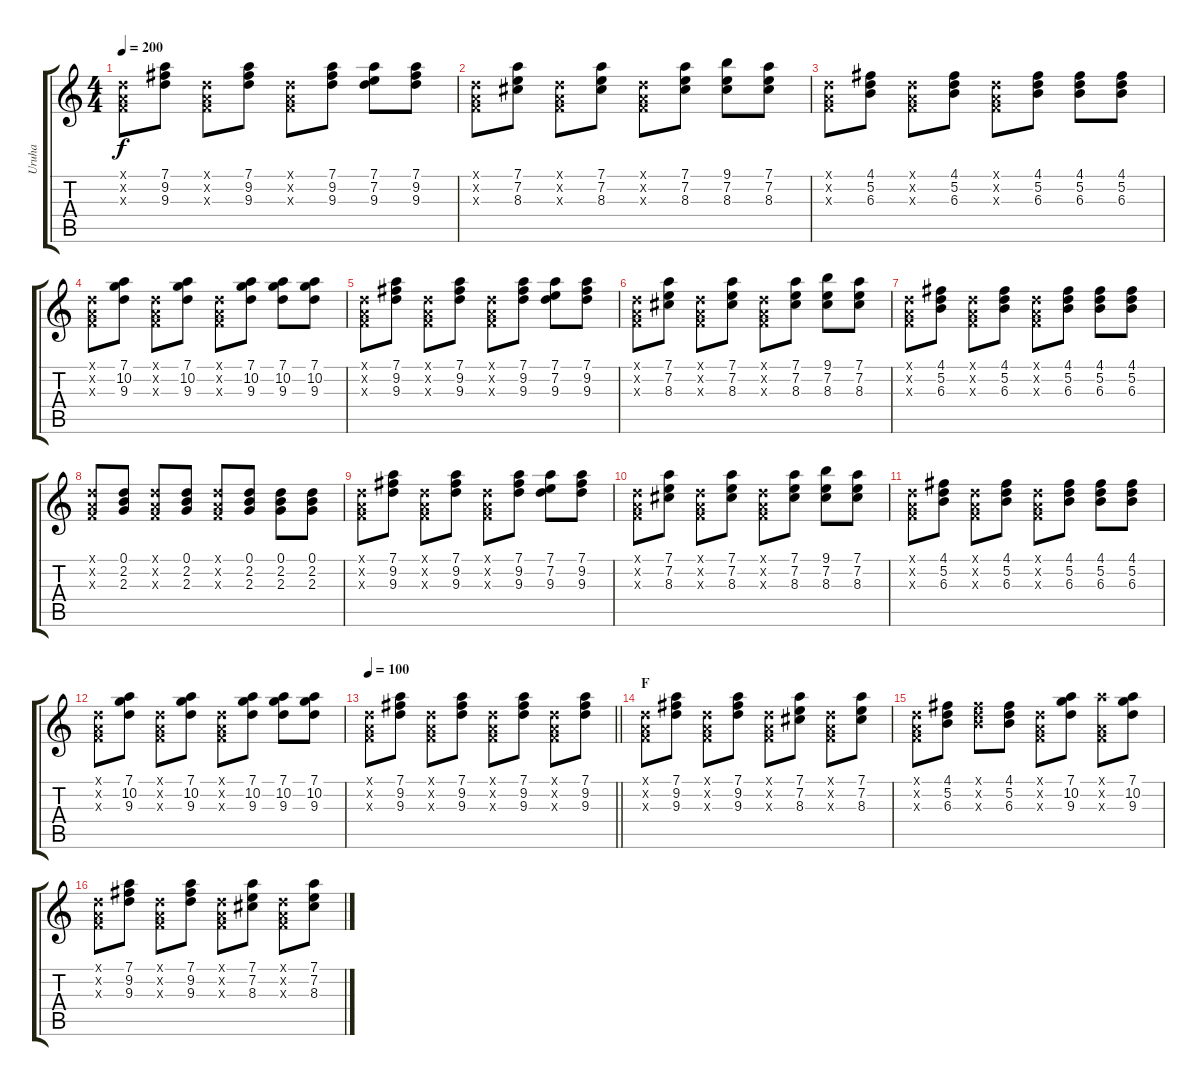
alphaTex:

\track ("Uruha" "Uruha") {instrument distortionguitar}
\staff {score tabs}
\tuning (D4 A3 F3 C3 G2 D2) {hide}
\ts (4 4)
\tempo 200
\clef g2
\ks c
(0.1{x} 0.2{x} 0.3{x}).8{dy f} (7.1 9.2 9.3).8 (0.1{x} 0.2{x} 0.3{x}).8 (7.1 9.2 9.3).8 (0.1{x} 0.2{x} 0.3{x}).8 (7.1 9.2 9.3).8 (7.1 7.2 9.3).8 (7.1 9.2 9.3).8 |
(0.1{x} 0.2{x} 0.3{x}).8 (7.1 7.2 8.3).8 (0.1{x} 0.2{x} 0.3{x}).8 (7.1 7.2 8.3).8 (0.1{x} 0.2{x} 0.3{x}).8 (7.1 7.2 8.3).8 (9.1 7.2 8.3).8 (7.1 7.2 8.3).8 |
(0.1{x} 0.2{x} 0.3{x}).8 (4.1 5.2 6.3).8 (0.1{x} 0.2{x} 0.3{x}).8 (4.1 5.2 6.3).8 (0.1{x} 0.2{x} 0.3{x}).8 (4.1 5.2 6.3).8 (4.1 5.2 6.3).8 (4.1 5.2 6.3).8 |
(0.1{x} 0.2{x} 0.3{x}).8 (7.1 10.2 9.3).8 (0.1{x} 0.2{x} 0.3{x}).8 (7.1 10.2 9.3).8 (0.1{x} 0.2{x} 0.3{x}).8 (7.1 10.2 9.3).8 (7.1 10.2 9.3).8 (7.1 10.2 9.3).8 |
(0.1{x} 0.2{x} 0.3{x}).8 (7.1 9.2 9.3).8 (0.1{x} 0.2{x} 0.3{x}).8 (7.1 9.2 9.3).8 (0.1{x} 0.2{x} 0.3{x}).8 (7.1 9.2 9.3).8 (7.1 7.2 9.3).8 (7.1 9.2 9.3).8 |
(0.1{x} 0.2{x} 0.3{x}).8 (7.1 7.2 8.3).8 (0.1{x} 0.2{x} 0.3{x}).8 (7.1 7.2 8.3).8 (0.1{x} 0.2{x} 0.3{x}).8 (7.1 7.2 8.3).8 (9.1 7.2 8.3).8 (7.1 7.2 8.3).8 |
(0.1{x} 0.2{x} 0.3{x}).8 (4.1 5.2 6.3).8 (0.1{x} 0.2{x} 0.3{x}).8 (4.1 5.2 6.3).8 (0.1{x} 0.2{x} 0.3{x}).8 (4.1 5.2 6.3).8 (4.1 5.2 6.3).8 (4.1 5.2 6.3).8 |
(0.1{x} 0.2{x} 0.3{x}).8 (0.1 2.2 2.3).8 (0.1{x} 0.2{x} 0.3{x}).8 (0.1 2.2 2.3).8 (0.1{x} 0.2{x} 0.3{x}).8 (0.1 2.2 2.3).8 (0.1 2.2 2.3).8 (0.1 2.2 2.3).8 |
(0.1{x} 0.2{x} 0.3{x}).8 (7.1 9.2 9.3).8 (0.1{x} 0.2{x} 0.3{x}).8 (7.1 9.2 9.3).8 (0.1{x} 0.2{x} 0.3{x}).8 (7.1 9.2 9.3).8 (7.1 7.2 9.3).8 (7.1 9.2 9.3).8 |
(0.1{x} 0.2{x} 0.3{x}).8 (7.1 7.2 8.3).8 (0.1{x} 0.2{x} 0.3{x}).8 (7.1 7.2 8.3).8 (0.1{x} 0.2{x} 0.3{x}).8 (7.1 7.2 8.3).8 (9.1 7.2 8.3).8 (7.1 7.2 8.3).8 |
(0.1{x} 0.2{x} 0.3{x}).8 (4.1 5.2 6.3).8 (0.1{x} 0.2{x} 0.3{x}).8 (4.1 5.2 6.3).8 (0.1{x} 0.2{x} 0.3{x}).8 (4.1 5.2 6.3).8 (4.1 5.2 6.3).8 (4.1 5.2 6.3).8 |
(0.1{x} 0.2{x} 0.3{x}).8 (7.1 10.2 9.3).8 (0.1{x} 0.2{x} 0.3{x}).8 (7.1 10.2 9.3).8 (0.1{x} 0.2{x} 0.3{x}).8 (7.1 10.2 9.3).8 (7.1 10.2 9.3).8 (7.1 10.2 9.3).8 |
\tempo 100
\barLineRight lightlight
(0.1{x} 0.2{x} 0.3{x}).8 (7.1 9.2 9.3).8 (0.1{x} 0.2{x} 0.3{x}).8 (7.1 9.2 9.3).8 (0.1{x} 0.2{x} 0.3{x}).8 (7.1 9.2 9.3).8 (0.1{x} 0.2{x} 0.3{x}).8 (7.1 9.2 9.3).8 |
\section ("" "F")
(0.1{x} 0.2{x} 0.3{x}).8 (7.1 9.2 9.3).8 (0.1{x} 0.2{x} 0.3{x}).8 (7.1 9.2 9.3).8 (0.1{x} 0.2{x} 0.3{x}).8 (7.1 7.2 8.3).8 (0.1{x} 0.2{x} 0.3{x}).8 (7.1 7.2 8.3).8 |
(0.1{x} 0.2{x} 0.3{x}).8 (4.1 5.2 6.3).8 (4.1{x} 5.2{x} 6.3{x}).8 (4.1 5.2 6.3).8 (0.1{x} 0.2{x} 0.3{x}).8 (7.1 10.2 9.3).8 (7.1{x} 0.2{x} 0.3{x}).8 (7.1 10.2 9.3).8 |
(0.1{x} 0.2{x} 0.3{x}).8 (7.1 9.2 9.3).8 (0.1{x} 0.2{x} 0.3{x}).8 (7.1 9.2 9.3).8 (0.1{x} 0.2{x} 0.3{x}).8 (7.1 7.2 8.3).8 (0.1{x} 0.2{x} 0.3{x}).8 (7.1 7.2 8.3).8
